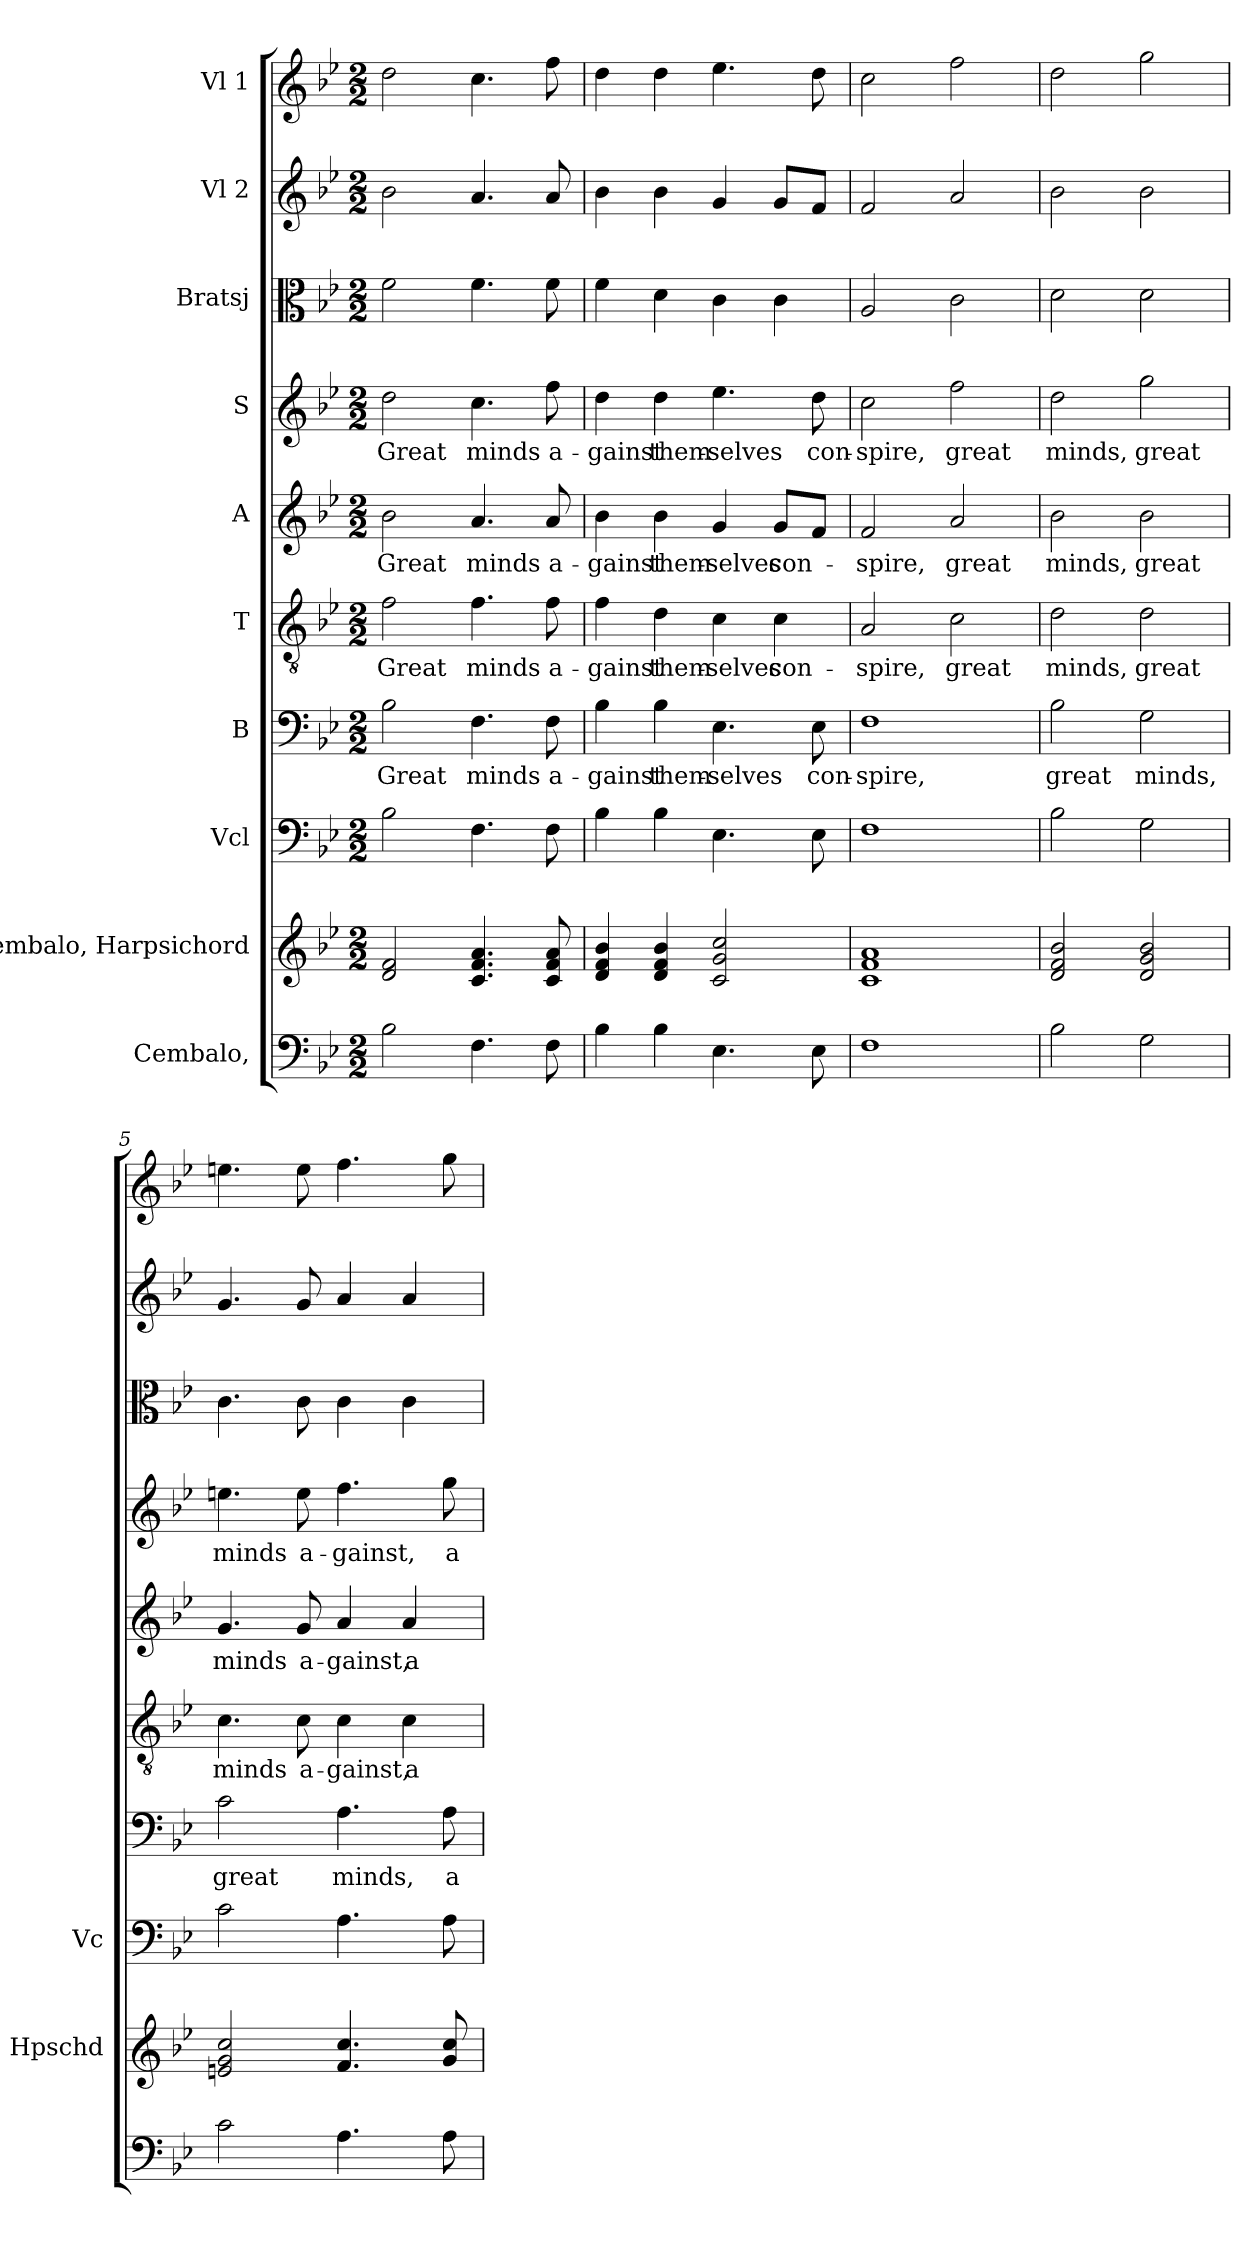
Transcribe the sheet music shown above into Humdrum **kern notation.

**kern	**kern	**kern	**kern	**text	**kern	**text	**kern	**text	**kern	**text	**kern	**kern	**kern
*part10	*part9	*part8	*part7	*part7	*part6	*part6	*part5	*part5	*part4	*part4	*part3	*part2	*part1
*staff10	*staff9	*staff8	*staff7	*staff7	*staff6	*staff6	*staff5	*staff5	*staff4	*staff4	*staff3	*staff2	*staff1
*I"Cembalo,	*I"Cembalo, Harpsichord	*I"Vcl	*I"B	*	*I"T	*	*I"A	*	*I"S	*	*I"Bratsj	*I"Vl 2	*I"Vl 1
*	*I'Hpschd	*I'Vc	*	*	*	*	*	*	*	*	*	*	*
*clefF4	*clefG2	*clefF4	*clefF4	*	*clefGv2	*	*clefG2	*	*clefG2	*	*clefC3	*clefG2	*clefG2
*k[b-e-]	*k[b-e-]	*k[b-e-]	*k[b-e-]	*	*k[b-e-]	*	*k[b-e-]	*	*k[b-e-]	*	*k[b-e-]	*k[b-e-]	*k[b-e-]
*M2/2	*M2/2	*M2/2	*M2/2	*	*M2/2	*	*M2/2	*	*M2/2	*	*M2/2	*M2/2	*M2/2
*MM120	*MM120	*MM120	*MM120	*	*MM120	*	*MM120	*	*MM120	*	*MM120	*MM120	*MM120
=1	=1	=1	=1	=1	=1	=1	=1	=1	=1	=1	=1	=1	=1
!	!	!	!	!LO:LY:b	!	!LO:LY:b	!	!LO:LY:b	!	!LO:LY:b	!	!	!
2B-\	2d/ 2f/	2B-\	2B-\	Great	2f\	Great	2b-\	Great	2dd\	Great	2f\	2b-\	2dd\
!	!	!	!	!LO:LY:b	!	!LO:LY:b	!	!LO:LY:b	!	!LO:LY:b	!	!	!
4.F\	4.c/ 4.f/ 4.a/	4.F\	4.F\	minds	4.f\	minds	4.a/	minds	4.cc\	minds	4.f\	4.a/	4.cc\
!	!	!	!	!LO:LY:b	!	!LO:LY:b	!	!LO:LY:b	!	!LO:LY:b	!	!	!
8F\	8c/ 8f/ 8a/	8F\	8F\	a-	8f\	a-	8a/	a-	8ff\	a-	8f\	8a/	8ff\
=2	=2	=2	=2	=2	=2	=2	=2	=2	=2	=2	=2	=2	=2
!	!	!	!	!LO:LY:b	!	!LO:LY:b	!	!LO:LY:b	!	!LO:LY:b	!	!	!
4B-\	4d/ 4f/ 4b-/	4B-\	4B-\	-gainst	4f\	-gainst	4b-\	-gainst	4dd\	-gainst	4f\	4b-\	4dd\
!	!	!	!	!LO:LY:b	!	!LO:LY:b	!	!LO:LY:b	!	!LO:LY:b	!	!	!
4B-\	4d/ 4f/ 4b-/	4B-\	4B-\	them-	4d\	them-	4b-\	them-	4dd\	them-	4d\	4b-\	4dd\
!	!	!	!	!LO:LY:b	!	!LO:LY:b	!	!LO:LY:b	!	!LO:LY:b	!	!	!
4.E-\	2c/ 2g/ 2cc/	4.E-\	4.E-\	-selves	4c\	-selves	4g/	-selves	4.ee-\	-selves	4c\	4g/	4.ee-\
!	!	!	!	!	!	!LO:LY:b	!	!LO:LY:b	!	!	!	!	!
.	.	.	.	.	4c\	con-	8g/L	con-	.	.	4c\	8g/L	.
!	!	!	!	!LO:LY:b	!	!	!	!	!	!LO:LY:b	!	!	!
8E-\	.	8E-\	8E-\	con-	.	.	8f/J	.	8dd\	con-	.	8f/J	8dd\
=3	=3	=3	=3	=3	=3	=3	=3	=3	=3	=3	=3	=3	=3
!	!	!	!	!LO:LY:b	!	!LO:LY:b	!	!LO:LY:b	!	!LO:LY:b	!	!	!
1F	1c 1f 1a	1F	1F	-spire,	2A/	-spire,	2f/	-spire,	2cc\	-spire,	2A/	2f/	2cc\
!	!	!	!	!	!	!LO:LY:b	!	!LO:LY:b	!	!LO:LY:b	!	!	!
.	.	.	.	.	2c\	great	2a/	great	2ff\	great	2c\	2a/	2ff\
=4	=4	=4	=4	=4	=4	=4	=4	=4	=4	=4	=4	=4	=4
!	!	!	!	!LO:LY:b	!	!LO:LY:b	!	!LO:LY:b	!	!LO:LY:b	!	!	!
2B-\	2d/ 2f/ 2b-/	2B-\	2B-\	great	2d\	minds,	2b-\	minds,	2dd\	minds,	2d\	2b-\	2dd\
!	!	!	!	!LO:LY:b	!	!LO:LY:b	!	!LO:LY:b	!	!LO:LY:b	!	!	!
2G\	2d/ 2g/ 2b-/	2G\	2G\	minds,	2d\	great	2b-\	great	2gg\	great	2d\	2b-\	2gg\
!!LO:PB:g=z
=5	=5	=5	=5	=5	=5	=5	=5	=5	=5	=5	=5	=5	=5
!	!	!	!	!LO:LY:b	!	!LO:LY:b	!	!LO:LY:b	!	!LO:LY:b	!	!	!
2c\	2en/ 2g/ 2cc/	2c\	2c\	great	4.c\	minds	4.g/	minds	4.een\	minds	4.c\	4.g/	4.een\
!	!	!	!	!	!	!LO:LY:b	!	!LO:LY:b	!	!LO:LY:b	!	!	!
.	.	.	.	.	8c\	a-	8g/	a-	8ee\	a-	8c\	8g/	8ee\
!	!	!	!	!LO:LY:b	!	!LO:LY:b	!	!LO:LY:b	!	!LO:LY:b	!	!	!
4.A\	4.f/ 4.cc/	4.A\	4.A\	minds,	4c\	-gainst,	4a/	-gainst,	4.ff\	-gainst,	4c\	4a/	4.ff\
!	!	!	!	!	!	!LO:LY:b	!	!LO:LY:b	!	!	!	!	!
.	.	.	.	.	4c\	a-	4a/	a-	.	.	4c\	4a/	.
!	!	!	!	!LO:LY:b	!	!	!	!	!	!LO:LY:b	!	!	!
8A\	8g/ 8cc/	8A\	8A\	a-	.	.	.	.	8gg\	a-	.	.	8gg\
=	=	=	=	=	=	=	=	=	=	=	=	=	=
*-	*-	*-	*-	*-	*-	*-	*-	*-	*-	*-	*-	*-	*-
